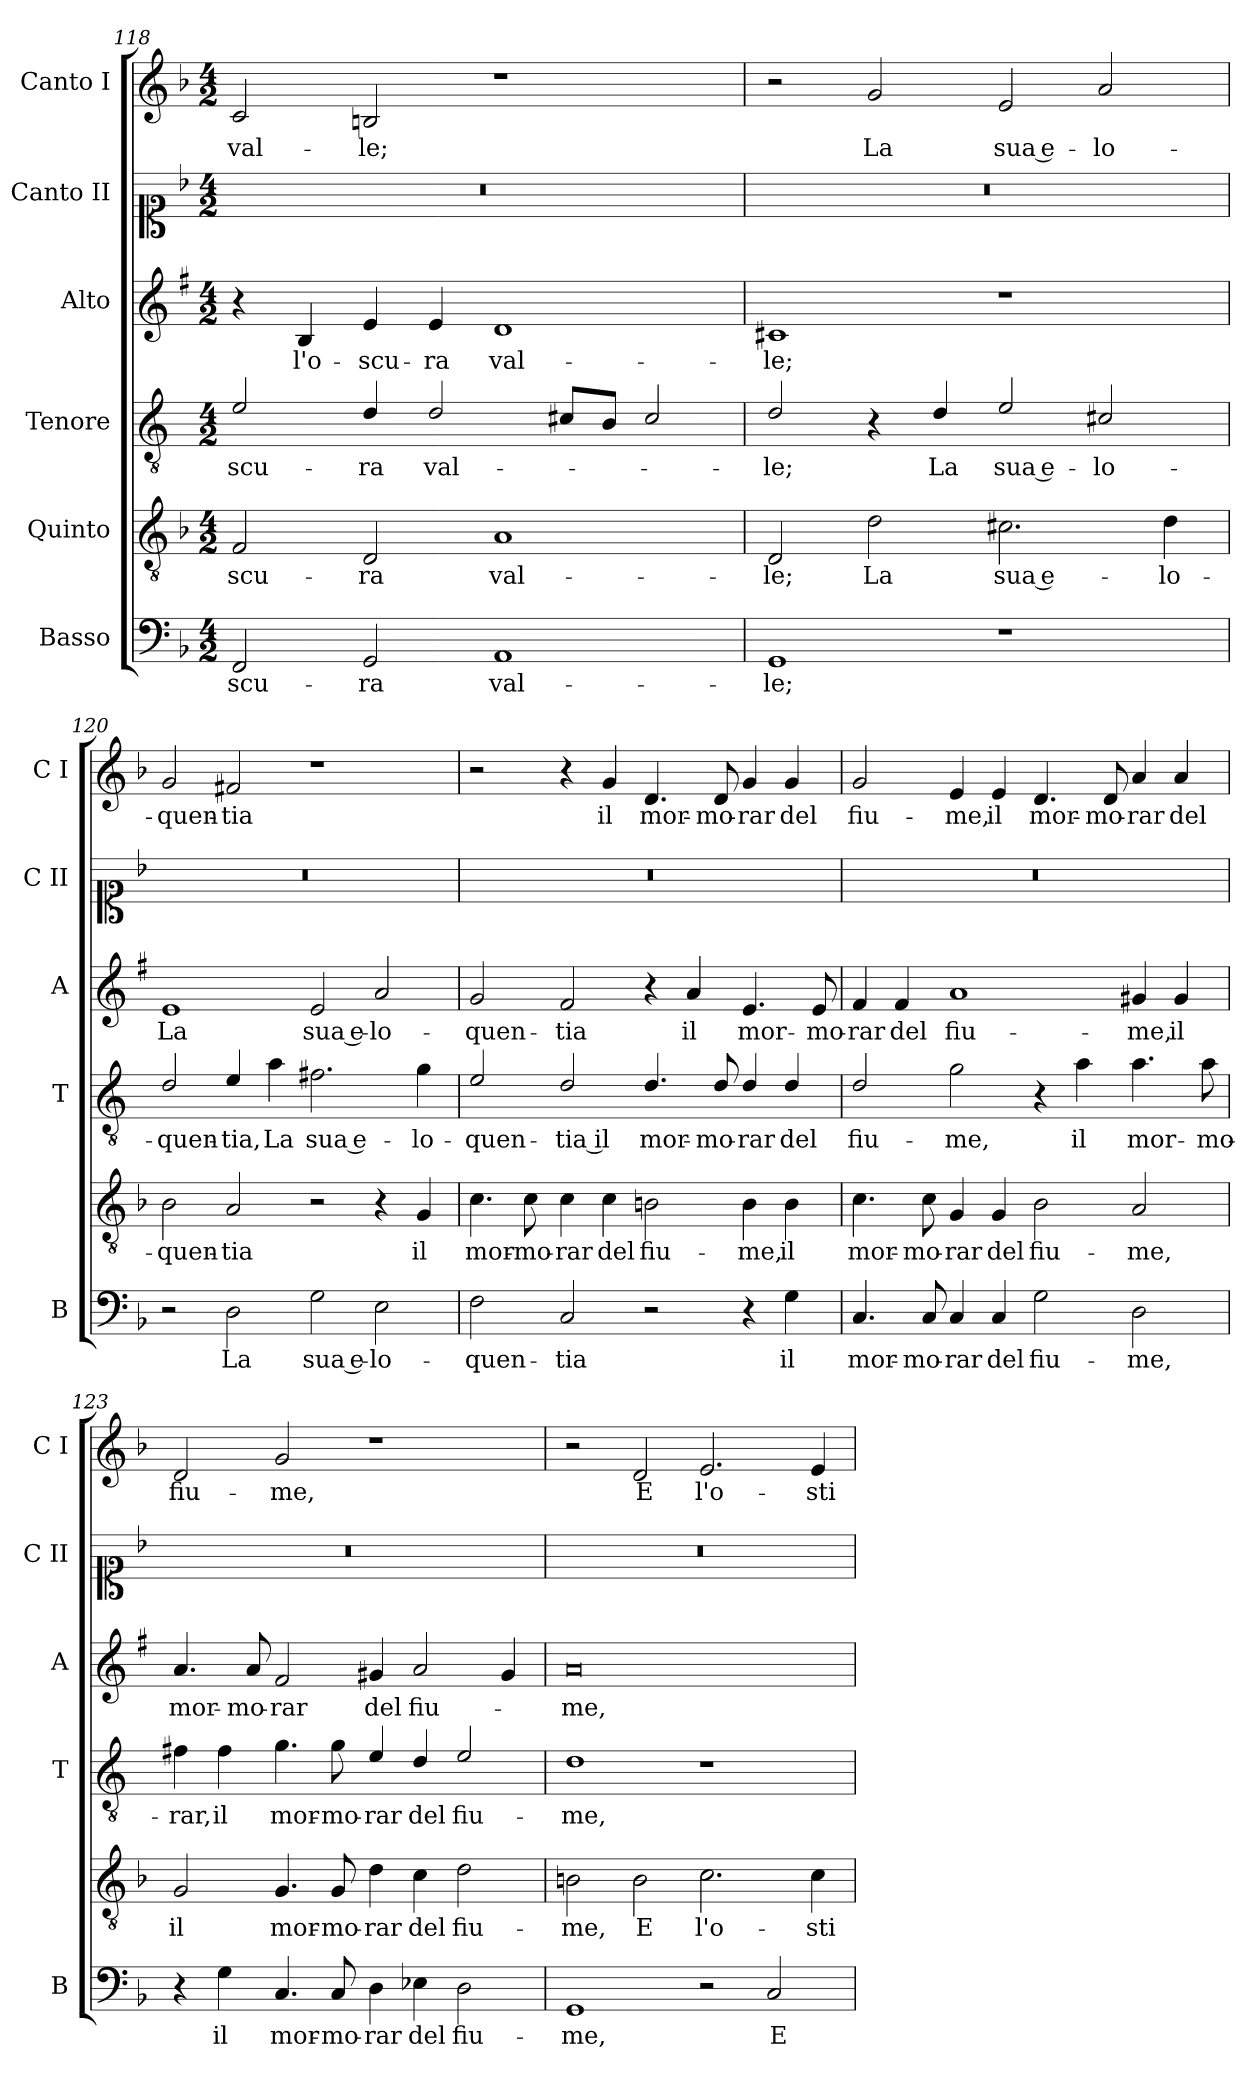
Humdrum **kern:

**kern	**text	**kern	**text	**kern	**text	**kern	**text	**kern	**kern	**text
*part6	*part6	*part5	*part5	*part4	*part4	*part3	*part3	*part2	*part1	*part1
*staff6	*staff6	*staff5	*staff5	*staff4	*staff4	*staff3	*staff3	*staff2	*staff1	*staff1
*I"Basso	*	*I"Quinto	*	*I"Tenore	*	*I"Alto	*	*I"Canto II	*I"Canto I	*
*I'B	*	*	*	*I'T	*	*I'A	*	*I'C II	*I'C I	*
*clefF4	*	*clefGv2	*	*clefGv2	*	*clefG2	*	*clefC1	*clefG2	*
*	*	*	*	*ITrd4c7	*	*ITrd1c2	*	*	*	*
*k[b-]	*	*k[b-]	*	*k[b-]	*	*k[b-]	*	*k[b-]	*k[b-]	*
*F:	*	*F:	*	*F:	*	*F:	*	*F:	*F:	*
*M4/2	*	*M4/2	*	*M4/2	*	*M4/2	*	*M4/2	*M4/2	*
=118	=118	=118	=118	=118	=118	=118	=118	=118	=118	=118
!	!LO:LY:b	!	!LO:LY:b	!	!LO:LY:b	!	!	!	!	!LO:LY:b
2FF/	-scu-	2F/	-scu-	2A/	-scu-	4r	.	0r	2c/	val-
!	!	!	!	!	!	!	!LO:LY:b	!	!	!
.	.	.	.	.	.	4A/	l'o-	.	.	.
!	!LO:LY:b	!	!LO:LY:b	!	!LO:LY:b	!	!LO:LY:b	!	!	!LO:LY:b
2GG/	-ra	2D/	-ra	4G/	-ra	4d/	-scu-	.	2Bn/	-le;
!	!	!	!	!	!LO:LY:b	!	!LO:LY:b	!	!	!
.	.	.	.	2G/	val-	4d/	-ra	.	.	.
!	!LO:LY:b	!	!LO:LY:b	!	!	!	!LO:LY:b	!	!	!
1AA	val-	1A	val-	.	.	1c	val-	.	1r	.
.	.	.	.	8F#X/L	.	.	.	.	.	.
.	.	.	.	8E/J	.	.	.	.	.	.
.	.	.	.	2F#/	.	.	.	.	.	.
=119	=119	=119	=119	=119	=119	=119	=119	=119	=119	=119
!	!LO:LY:b	!	!LO:LY:b	!	!LO:LY:b	!	!LO:LY:b	!	!	!
1GG	-le;	2D/	-le;	2G/	-le;	1Bn	-le;	0r	2r	.
!	!	!	!LO:LY:b	!	!	!	!	!	!	!LO:LY:b
.	.	2d\	La	4r	.	.	.	.	2g/	La
!	!	!	!	!	!LO:LY:b	!	!	!	!	!
.	.	.	.	4G/	La	.	.	.	.	.
!	!	!	!LO:LY:b	!	!LO:LY:b	!	!	!	!	!LO:LY:b
1r	.	2.c#X\	sua e-	2A/	sua e-	1r	.	.	2e/	sua e-
!	!	!	!	!	!LO:LY:b	!	!	!	!	!LO:LY:b
.	.	.	.	2F#X/	-lo-	.	.	.	2a/	-lo-
!	!	!	!LO:LY:b	!	!	!	!	!	!	!
.	.	4d\	-lo-	.	.	.	.	.	.	.
=120	=120	=120	=120	=120	=120	=120	=120	=120	=120	=120
!	!	!	!LO:LY:b	!	!LO:LY:b	!	!LO:LY:b	!	!	!LO:LY:b
2r	.	2B-\	-quen-	2G/	-quen-	1d	La	0r	2g/	-quen-
!	!LO:LY:b	!	!LO:LY:b	!	!LO:LY:b	!	!	!	!	!LO:LY:b
2D\	La	2A/	-tia	4A/	-tia,	.	.	.	2f#X/	-tia
!	!	!	!	!	!LO:LY:b	!	!	!	!	!
.	.	.	.	4d\	La	.	.	.	.	.
!	!LO:LY:b	!	!	!	!LO:LY:b	!	!LO:LY:b	!	!	!
2G\	sua e-	2r	.	2.Bn\	sua e-	2d/	sua e-	.	1r	.
!	!LO:LY:b	!	!	!	!	!	!LO:LY:b	!	!	!
2E\	-lo-	4r	.	.	.	2g/	-lo-	.	.	.
!	!	!	!LO:LY:b	!	!LO:LY:b	!	!	!	!	!
.	.	4G/	il	4c\	-lo-	.	.	.	.	.
!!LO:LB:g=z
=121	=121	=121	=121	=121	=121	=121	=121	=121	=121	=121
!	!LO:LY:b	!	!LO:LY:b	!	!LO:LY:b	!	!LO:LY:b	!	!	!
2F\	-quen-	4.c\	mor-	2A/	-quen-	2f/	-quen-	0r	2r	.
!	!	!	!LO:LY:b	!	!	!	!	!	!	!
.	.	8c\	-mo-	.	.	.	.	.	.	.
!	!LO:LY:b	!	!LO:LY:b	!	!LO:LY:b	!	!LO:LY:b	!	!	!
2C/	-tia	4c\	-rar	2G/	-tia il	2e/	-tia	.	4r	.
!	!	!	!LO:LY:b	!	!	!	!	!	!	!LO:LY:b
.	.	4c\	del	.	.	.	.	.	4g/	il
!	!	!	!LO:LY:b	!	!LO:LY:b	!	!	!	!	!LO:LY:b
2r	.	2Bn\	fiu-	4.G/	mor-	4r	.	.	4.d/	mor-
!	!	!	!	!	!	!	!LO:LY:b	!	!	!
.	.	.	.	.	.	4g/	il	.	.	.
!	!	!	!	!	!LO:LY:b	!	!	!	!	!LO:LY:b
.	.	.	.	8G/	-mo-	.	.	.	8d/	-mo-
!	!	!	!LO:LY:b	!	!LO:LY:b	!	!LO:LY:b	!	!	!LO:LY:b
4r	.	4B\	-me,	4G/	-rar	4.d/	mor-	.	4g/	-rar
!	!LO:LY:b	!	!LO:LY:b	!	!LO:LY:b	!	!	!	!	!LO:LY:b
4G\	il	4B\	il	4G/	del	.	.	.	4g/	del
!	!	!	!	!	!	!	!LO:LY:b	!	!	!
.	.	.	.	.	.	8d/	-mo-	.	.	.
=122	=122	=122	=122	=122	=122	=122	=122	=122	=122	=122
!	!LO:LY:b	!	!LO:LY:b	!	!LO:LY:b	!	!LO:LY:b	!	!	!LO:LY:b
4.C/	mor-	4.c\	mor-	2G/	fiu-	4e/	-rar	0r	2g/	fiu-
!	!	!	!	!	!	!	!LO:LY:b	!	!	!
.	.	.	.	.	.	4e/	del	.	.	.
!	!LO:LY:b	!	!LO:LY:b	!	!	!	!	!	!	!
8C/	-mo-	8c\	-mo-	.	.	.	.	.	.	.
!	!LO:LY:b	!	!LO:LY:b	!	!LO:LY:b	!	!LO:LY:b	!	!	!LO:LY:b
4C/	-rar	4G/	-rar	2c\	-me,	1g	fiu-	.	4e/	-me,
!	!LO:LY:b	!	!LO:LY:b	!	!	!	!	!	!	!LO:LY:b
4C/	del	4G/	del	.	.	.	.	.	4e/	il
!	!LO:LY:b	!	!LO:LY:b	!	!	!	!	!	!	!LO:LY:b
2G\	fiu-	2B-\	fiu-	4r	.	.	.	.	4.d/	mor-
!	!	!	!	!	!LO:LY:b	!	!	!	!	!
.	.	.	.	4d\	il	.	.	.	.	.
!	!	!	!	!	!	!	!	!	!	!LO:LY:b
.	.	.	.	.	.	.	.	.	8d/	-mo-
!	!LO:LY:b	!	!LO:LY:b	!	!LO:LY:b	!	!LO:LY:b	!	!	!LO:LY:b
2D\	-me,	2A/	-me,	4.d\	mor-	4f#X/	-me,	.	4a/	-rar
!	!	!	!	!	!	!	!LO:LY:b	!	!	!LO:LY:b
.	.	.	.	.	.	4f#/	il	.	4a/	del
!	!	!	!	!	!LO:LY:b	!	!	!	!	!
.	.	.	.	8d\	-mo-	.	.	.	.	.
=123	=123	=123	=123	=123	=123	=123	=123	=123	=123	=123
!	!	!	!LO:LY:b	!	!LO:LY:b	!	!LO:LY:b	!	!	!LO:LY:b
4r	.	2G/	il	4Bn\	-rar,	4.g/	mor-	0r	2d/	fiu-
!	!LO:LY:b	!	!	!	!LO:LY:b	!	!	!	!	!
4G\	il	.	.	4B\	il	.	.	.	.	.
!	!	!	!	!	!	!	!LO:LY:b	!	!	!
.	.	.	.	.	.	8g/	-mo-	.	.	.
!	!LO:LY:b	!	!LO:LY:b	!	!LO:LY:b	!	!LO:LY:b	!	!	!LO:LY:b
4.C/	mor-	4.G/	mor-	4.c\	mor-	2e/	-rar	.	2g/	-me,
!	!LO:LY:b	!	!LO:LY:b	!	!LO:LY:b	!	!	!	!	!
8C/	-mo-	8G/	-mo-	8c\	-mo-	.	.	.	.	.
!	!LO:LY:b	!	!LO:LY:b	!	!LO:LY:b	!	!LO:LY:b	!	!	!
4D\	-rar	4d\	-rar	4A/	-rar	4f#X/	del	.	1r	.
!	!LO:LY:b	!	!LO:LY:b	!	!LO:LY:b	!	!LO:LY:b	!	!	!
4E-X\	del	4c\	del	4G/	del	2g/	fiu-	.	.	.
!	!LO:LY:b	!	!LO:LY:b	!	!LO:LY:b	!	!	!	!	!
2D\	fiu-	2d\	fiu-	2A/	fiu-	.	.	.	.	.
.	.	.	.	.	.	4f#/	.	.	.	.
!!LO:LB:g=z
=124	=124	=124	=124	=124	=124	=124	=124	=124	=124	=124
!	!LO:LY:b	!	!LO:LY:b	!	!LO:LY:b	!	!LO:LY:b	!	!	!
1GG	-me,	2Bn\	-me,	1G	-me,	0g	-me,	0r	2r	.
!	!	!	!LO:LY:b	!	!	!	!	!	!	!LO:LY:b
.	.	2B\	E	.	.	.	.	.	2d/	E
!	!	!	!LO:LY:b	!	!	!	!	!	!	!LO:LY:b
2r	.	2.c\	l'o-	1r	.	.	.	.	2.e/	l'o-
!	!LO:LY:b	!	!	!	!	!	!	!	!	!
2C/	E	.	.	.	.	.	.	.	.	.
!	!	!	!LO:LY:b	!	!	!	!	!	!	!LO:LY:b
.	.	4c\	-sti-	.	.	.	.	.	4e/	-sti-
=	=	=	=	=	=	=	=	=	=	=
*-	*-	*-	*-	*-	*-	*-	*-	*-	*-	*-
